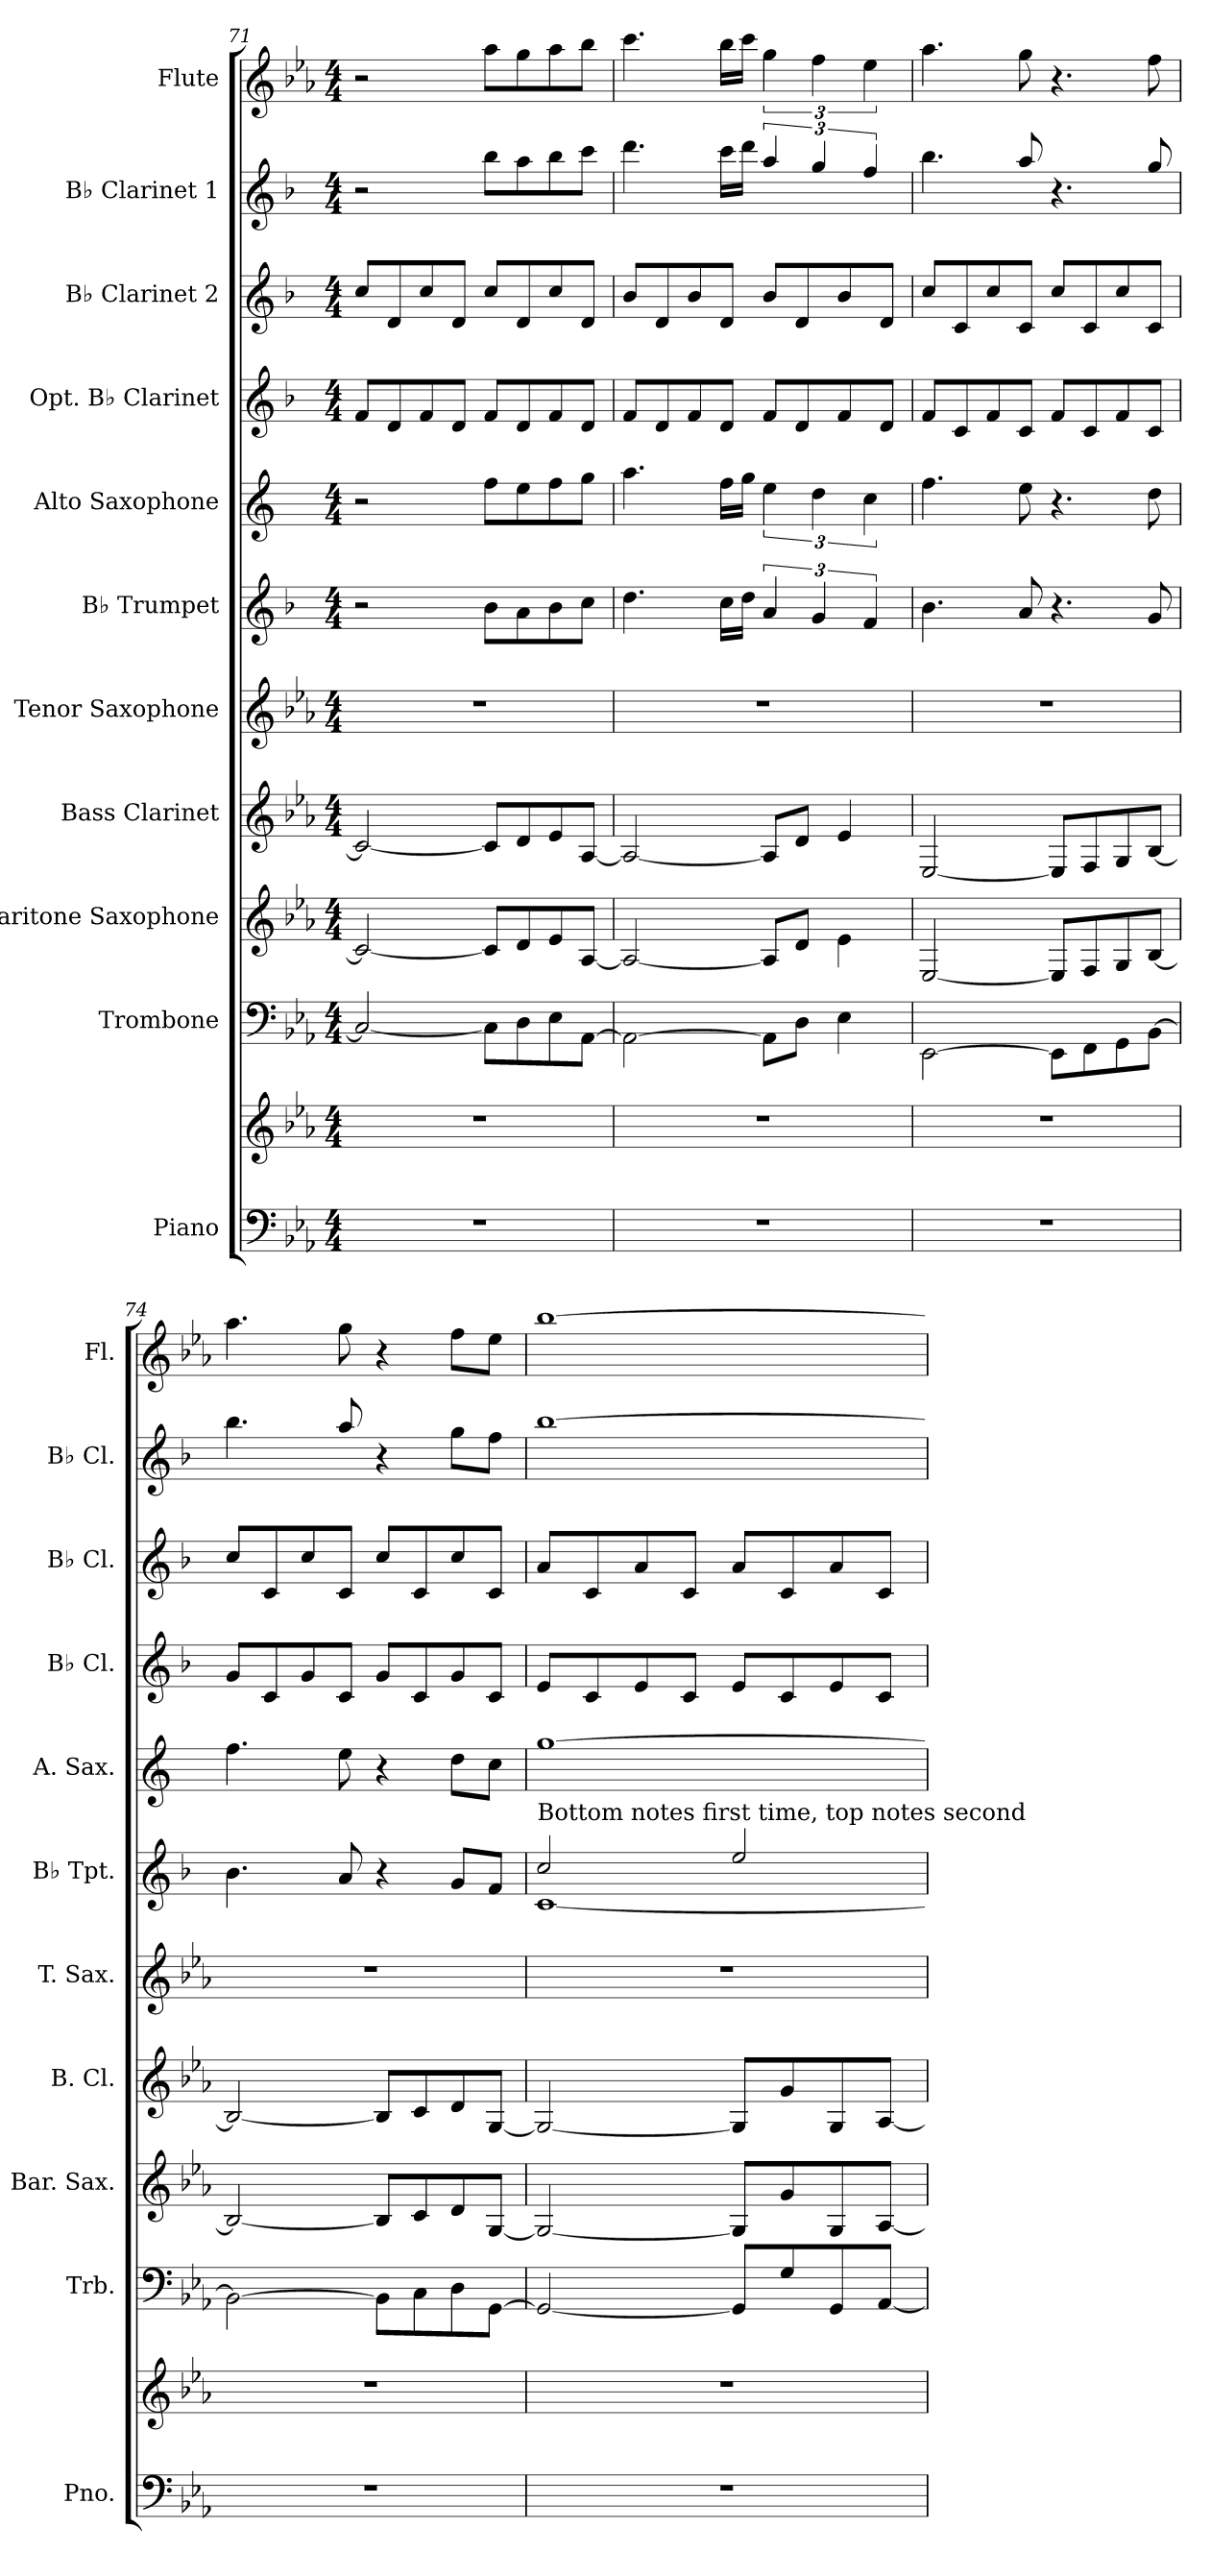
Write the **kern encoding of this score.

**kern	**kern	**kern	**kern	**kern	**kern	**kern	**kern	**kern	**kern	**kern	**kern
*part11	*part11	*part10	*part9	*part8	*part7	*part6	*part5	*part4	*part3	*part2	*part1
*staff12	*staff11	*staff10	*staff9	*staff8	*staff7	*staff6	*staff5	*staff4	*staff3	*staff2	*staff1
*I"Piano	*	*I"Trombone	*I"Baritone Saxophone	*I"Bass Clarinet	*I"Tenor Saxophone	*I"B♭ Trumpet	*I"Alto Saxophone	*I"Opt. B♭ Clarinet	*I"B♭ Clarinet 2	*I"B♭ Clarinet 1	*I"Flute
*I'Pno.	*	*I'Trb.	*I'Bar. Sax.	*I'B. Cl.	*I'T. Sax.	*I'B♭ Tpt.	*I'A. Sax.	*I'B♭ Cl.	*I'B♭ Cl.	*I'B♭ Cl.	*I'Fl.
*clefF4	*clefG2	*clefF4	*clefG2	*clefG2	*clefG2	*clefG2	*clefG2	*clefG2	*clefG2	*clefG2	*clefG2
*	*	*	*ITrd12c21	*ITrd8c14	*ITrd8c14	*ITrd1c2	*ITrd5c9	*ITrd1c2	*ITrd1c2	*ITrd1c2	*
*k[b-e-a-]	*k[b-e-a-]	*k[b-e-a-]	*k[b-e-a-]	*k[b-e-a-]	*k[b-e-a-]	*k[b-e-a-]	*k[b-e-a-]	*k[b-e-a-]	*k[b-e-a-]	*k[b-e-a-]	*k[b-e-a-]
*E-:	*E-:	*E-:	*	*	*	*	*	*	*	*	*E-:
*M4/4	*M4/4	*M4/4	*M4/4	*M4/4	*M4/4	*M4/4	*M4/4	*M4/4	*M4/4	*M4/4	*M4/4
=71	=71	=71	=71	=71	=71	=71	=71	=71	=71	=71	=71
1r	1r	2C/_	2C/_	2C/_	1r	2r	2r	8e-/L	8b-/L	2r	2r
.	.	.	.	.	.	.	.	8c/	8c/	.	.
.	.	.	.	.	.	.	.	8e-/	8b-/	.	.
.	.	.	.	.	.	.	.	8c/J	8c/J	.	.
.	.	8C\L]	8C/L]	8C/L]	.	8a-\L	8a-\L	8e-/L	8b-/L	8aa-\L	8aa-\L
.	.	8D\	8D/	8D/	.	8g\	8g\	8c/	8c/	8gg\	8gg\
.	.	8E-\	8E-/	8E-/	.	8a-\	8a-\	8e-/	8b-/	8aa-\	8aa-\
.	.	[8AA-\J	[8AA-/J	[8AA-/J	.	8b-\J	8b-\J	8c/J	8c/J	8bb-\J	8bb-\J
=72	=72	=72	=72	=72	=72	=72	=72	=72	=72	=72	=72
1r	1r	2AA-\_	2AA-/_	2AA-/_	1r	4.cc\	4.cc\	8e-/L	8a-/L	4.ccc\	4.ccc\
.	.	.	.	.	.	.	.	8c/	8c/	.	.
.	.	.	.	.	.	.	.	8e-/	8a-/	.	.
.	.	.	.	.	.	16b-\LL	16a-\LL	8c/J	8c/J	16bb-\LL	16bb-\LL
.	.	.	.	.	.	16cc\JJ	16b-\JJ	.	.	16ccc\JJ	16ccc\JJ
.	.	8AA-\L]	8AA-/L]	8AA-/L]	.	6g/	6g\	8e-/L	8a-/L	6gg/	6gg\
.	.	8D\J	8D/J	8D/J	.	.	.	8c/	8c/	.	.
.	.	.	.	.	.	6f/	6f\	.	.	6ff/	6ff\
.	.	4E-\	4E-\	4E-/	.	.	.	8e-/	8a-/	.	.
.	.	.	.	.	.	6e-/	6e-\	.	.	6ee-/	6ee-\
.	.	.	.	.	.	.	.	8c/J	8c/J	.	.
!!LO:PB:g=z
=73	=73	=73	=73	=73	=73	=73	=73	=73	=73	=73	=73
1r	1r	[2EE-\	[2EE-/	[2EE-/	1r	4.a-\	4.a-\	8e-/L	8b-/L	4.aa-\	4.aa-\
.	.	.	.	.	.	.	.	8B-/	8B-/	.	.
.	.	.	.	.	.	.	.	8e-/	8b-/	.	.
.	.	.	.	.	.	8g/	8g\	8B-/J	8B-/J	8gg/	8gg\
.	.	8EE-\L]	8EE-/L]	8EE-/L]	.	4.r	4.r	8e-/L	8b-/L	4.r	4.r
.	.	8FF\	8FF/	8FF/	.	.	.	8B-/	8B-/	.	.
.	.	8GG\	8GG/	8GG/	.	.	.	8e-/	8b-/	.	.
.	.	[8BB-\J	[8BB-/J	[8BB-/J	.	8f/	8f\	8B-/J	8B-/J	8ff/	8ff\
=74	=74	=74	=74	=74	=74	=74	=74	=74	=74	=74	=74
1r	1r	2BB-\_	2BB-/_	2BB-/_	1r	4.a-\	4.a-\	8f/L	8b-/L	4.aa-\	4.aa-\
.	.	.	.	.	.	.	.	8B-/	8B-/	.	.
.	.	.	.	.	.	.	.	8f/	8b-/	.	.
.	.	.	.	.	.	8g/	8g\	8B-/J	8B-/J	8gg/	8gg\
.	.	8BB-\L]	8BB-/L]	8BB-/L]	.	4r	4r	8f/L	8b-/L	4r	4r
.	.	8C\	8C/	8C/	.	.	.	8B-/	8B-/	.	.
.	.	8D\	8D/	8D/	.	8f/L	8f\L	8f/	8b-/	8ff\L	8ff\L
.	.	[8GG\J	[8GG/J	[8GG/J	.	8e-/J	8e-\J	8B-/J	8B-/J	8ee-\J	8ee-\J
=75	=75	=75	=75	=75	=75	=75	=75	=75	=75	=75	=75
*	*	*	*	*	*	*^	*	*	*	*	*
!	!	!	!	!	!	!LO:TX:a:t=Bottom notes first time, top notes second	!	!	!	!	!	!
1r	1r	2GG/_	2GG/_	2GG/_	1r	2b-/	[1B-	[1b-	8d/L	8g/L	[1aa-	[1bb-
.	.	.	.	.	.	.	.	.	8B-/	8B-/	.	.
.	.	.	.	.	.	.	.	.	8d/	8g/	.	.
.	.	.	.	.	.	.	.	.	8B-/J	8B-/J	.	.
.	.	8GG/L]	8GG/L]	8GG/L]	.	2dd/	.	.	8d/L	8g/L	.	.
.	.	8G/	8G/	8G/	.	.	.	.	8B-/	8B-/	.	.
.	.	8GG/	8GG/	8GG/	.	.	.	.	8d/	8g/	.	.
.	.	[8AA-/J	[8AA-/J	[8AA-/J	.	.	.	.	8B-/J	8B-/J	.	.
*	*	*	*	*	*	*v	*v	*	*	*	*	*
=	=	=	=	=	=	=	=	=	=	=	=
*-	*-	*-	*-	*-	*-	*-	*-	*-	*-	*-	*-
